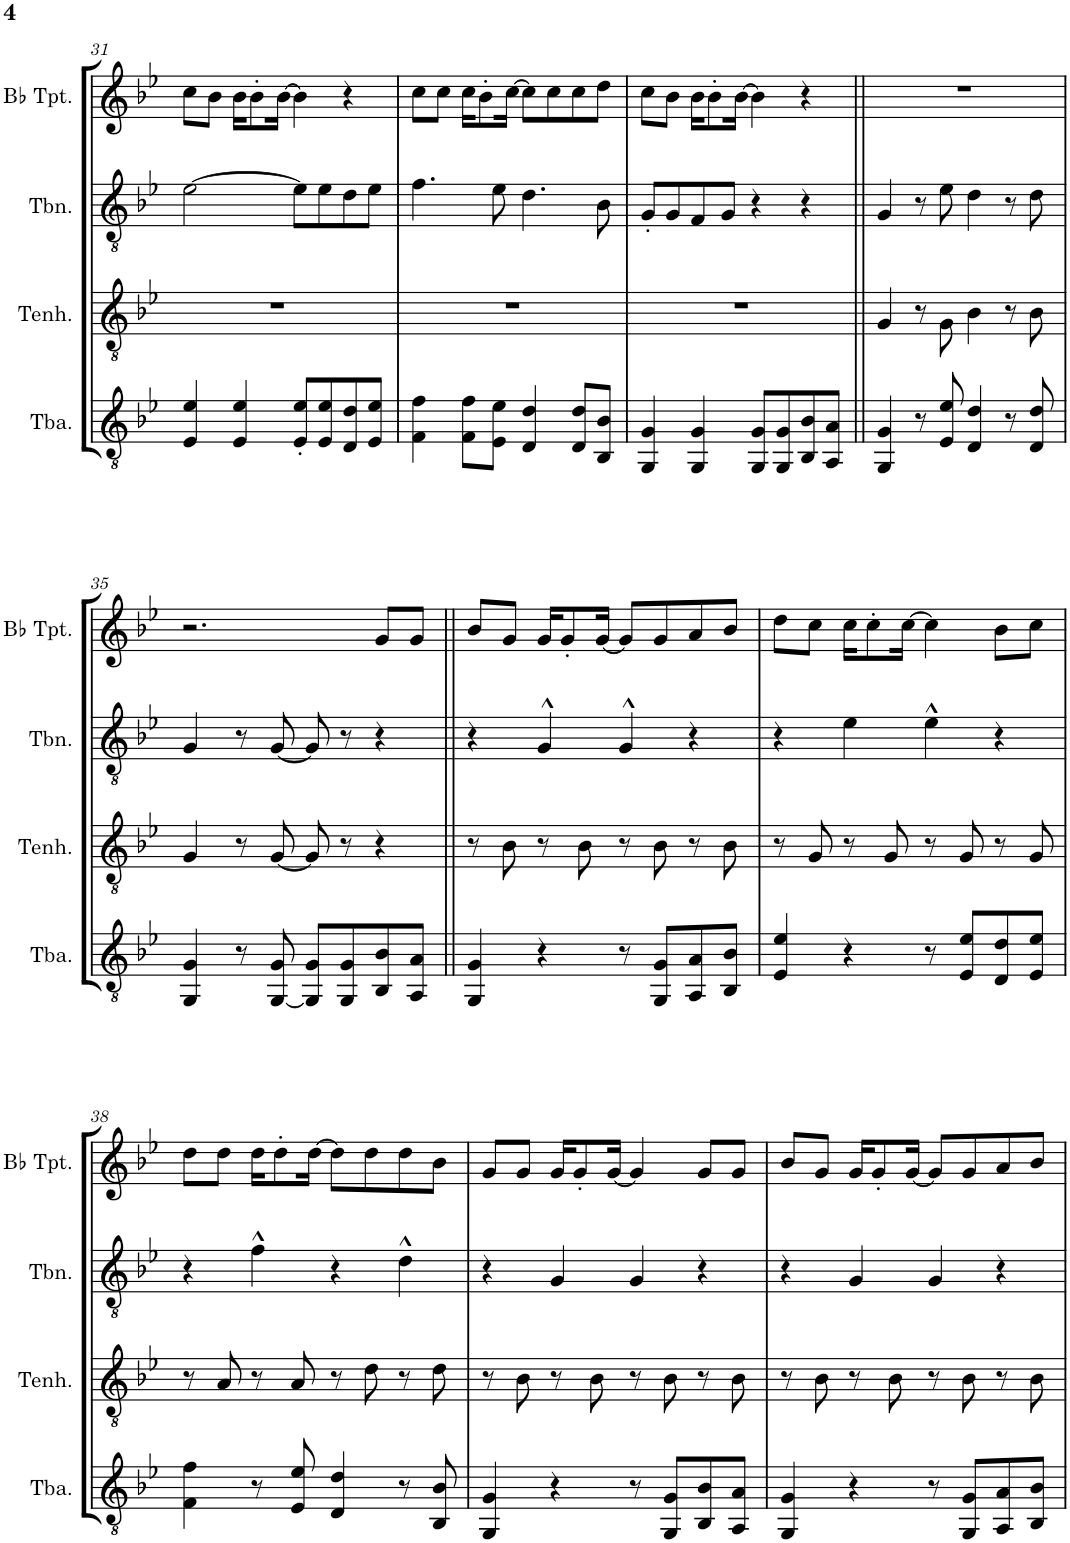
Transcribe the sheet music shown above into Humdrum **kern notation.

**kern	**kern	**kern	**kern
*part4	*part3	*part2	*part1
*staff4	*staff3	*staff2	*staff1
*I"Tuba	*I"Tenorhorn	*I"Trombone	*I"Bb Trumpet
*I'Tba.	*I'Tenh.	*I'Tbn.	*I'Bb Tpt.
!!LO:PB:g=z
*clefGv2	*clefGv2	*clefGv2	*clefG2
*Trd1c2	*Trd1c2	*Trd1c2	*Trd1c2
*k[b-e-]	*k[b-e-]	*k[b-e-]	*k[b-e-]
*M4/4	*M4/4	*M4/4	*M4/4
=31	=31	=31	=31
4E-/ 4e-/	1r	[>2e-\	8cc\L
.	.	.	8b-\J
4E-/ 4e-/	.	.	16b-\KL
.	.	.	8b-'\
.	.	.	[>16b-\Jk
8E-/' 8e-/'L	.	8e-\L]	4b-\]
8E-/ 8e-/	.	8e-\	.
8D/ 8d/	.	8d\	4r
8E-/ 8e-/J	.	8e-\J	.
=32	=32	=32	=32
4F\ 4f\	1r	4.f\	8cc\L
.	.	.	8cc\J
8F\ 8f\L	.	.	16cc\KL
.	.	.	8b-'\
8E-\ 8e-\J	.	8e-\	.
.	.	.	[>16cc\Jk
4D/ 4d/	.	4.d\	8cc\L]
.	.	.	8cc\
8D/ 8d/L	.	.	8cc\
8BB-/ 8B-/J	.	8B-\	8dd\J
=33	=33	=33	=33
4GG/ 4G/	1r	8G'/L	8cc\L
.	.	8G/	8b-\J
4GG/ 4G/	.	8F/	16b-\KL
.	.	.	8b-'\
.	.	8G/J	.
.	.	.	[>16b-\Jk
8GG/ 8G/L	.	4r	4b-\]
8GG/ 8G/	.	.	.
8BB-/ 8B-/	.	4r	4r
8AA/ 8A/J	.	.	.
=34||	=34||	=34||	=34||
4GG/ 4G/	4G/	4G/	1r
8r	8r	8r	.
8E-/ 8e-/	8G\	8e-\	.
4D/ 4d/	4B-\	4d\	.
8r	8r	8r	.
8D/ 8d/	8B-\	8d\	.
!!LO:LB:g=z
=35	=35	=35	=35
4GG/ 4G/	4G/	4G/	2.r
8r	8r	8r	.
[<8GG/ 8G/	[<8G/	[<8G/	.
8GG/] 8G/L	8G/]	8G/]	.
8GG/ 8G/	8r	8r	.
8BB-/ 8B-/	4r	4r	8g/L
8AA/ 8A/J	.	.	8g/J
=36||	=36||	=36||	=36||
4GG/ 4G/	8r	4r	8b-/L
.	8B-\	.	8g/J
4r	8r	4G^^/	16g/KL
.	.	.	8g'/
.	8B-\	.	.
.	.	.	[<16g/Jk
8r	8r	4G^^/	8g/L]
8GG/ 8G/L	8B-\	.	8g/
8AA/ 8A/	8r	4r	8a/
8BB-/ 8B-/J	8B-\	.	8b-/J
=37	=37	=37	=37
4E-/ 4e-/	8r	4r	8dd\L
.	8G/	.	8cc\J
4r	8r	4e-\	16cc\KL
.	.	.	8cc'\
.	8G/	.	.
.	.	.	[>16cc\Jk
8r	8r	4e-^^\	4cc\]
8E-/ 8e-/L	8G/	.	.
8D/ 8d/	8r	4r	8b-\L
8E-/ 8e-/J	8G/	.	8cc\J
!!LO:LB:g=z
=38	=38	=38	=38
4F\ 4f\	8r	4r	8dd\L
.	8A/	.	8dd\J
8r	8r	4f^^\	16dd\KL
.	.	.	8dd'\
8E-/ 8e-/	8A/	.	.
.	.	.	[>16dd\Jk
4D/ 4d/	8r	4r	8dd\L]
.	8d\	.	8dd\
8r	8r	4d^^\	8dd\
8BB-/ 8B-/	8d\	.	8b-\J
=39	=39	=39	=39
4GG/ 4G/	8r	4r	8g/L
.	8B-\	.	8g/J
4r	8r	4G/	16g/KL
.	.	.	8g'/
.	8B-\	.	.
.	.	.	[<16g/Jk
8r	8r	4G/	4g/]
8GG/ 8G/L	8B-\	.	.
8BB-/ 8B-/	8r	4r	8g/L
8AA/ 8A/J	8B-\	.	8g/J
=40	=40	=40	=40
4GG/ 4G/	8r	4r	8b-/L
.	8B-\	.	8g/J
4r	8r	4G/	16g/KL
.	.	.	8g'/
.	8B-\	.	.
.	.	.	[<16g/Jk
8r	8r	4G/	8g/L]
8GG/ 8G/L	8B-\	.	8g/
8AA/ 8A/	8r	4r	8a/
8BB-/ 8B-/J	8B-\	.	8b-/J
=	=	=	=
*-	*-	*-	*-
